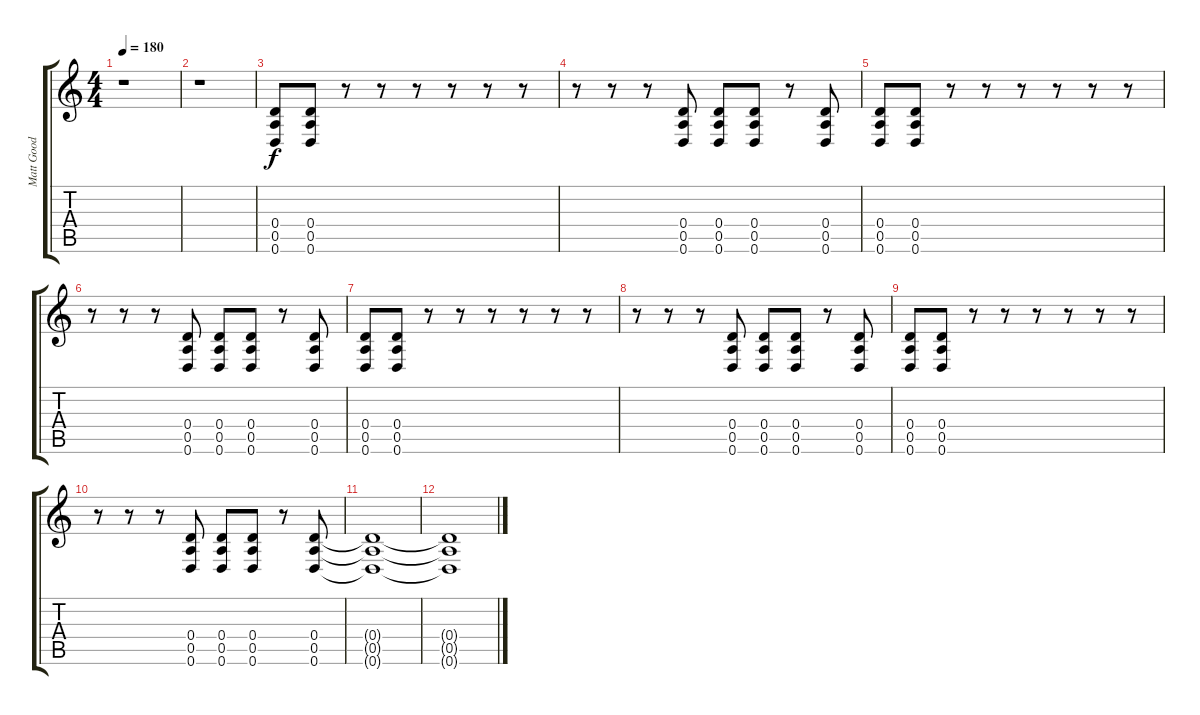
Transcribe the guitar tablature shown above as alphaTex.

\track ("Matt Good" "Matt Good") {instrument distortionguitar}
\staff {score tabs}
\tuning (E4 B3 G3 D3 A2 D2) {hide}
\ts (4 4)
\tempo 180
\clef g2
\ks c
r.1{dy f} |
r.1 |
(0.4 0.5 0.6).8 (0.4 0.5 0.6).8 r.8 r.8 r.8 r.8 r.8 r.8 |
r.8 r.8 r.8 (0.4 0.5 0.6).8 (0.4 0.5 0.6).8 (0.4 0.5 0.6).8 r.8 (0.4 0.5 0.6).8 |
(0.4 0.5 0.6).8 (0.4 0.5 0.6).8 r.8 r.8 r.8 r.8 r.8 r.8 |
r.8 r.8 r.8 (0.4 0.5 0.6).8 (0.4 0.5 0.6).8 (0.4 0.5 0.6).8 r.8 (0.4 0.5 0.6).8 |
(0.4 0.5 0.6).8 (0.4 0.5 0.6).8 r.8 r.8 r.8 r.8 r.8 r.8 |
r.8 r.8 r.8 (0.4 0.5 0.6).8 (0.4 0.5 0.6).8 (0.4 0.5 0.6).8 r.8 (0.4 0.5 0.6).8 |
(0.4 0.5 0.6).8 (0.4 0.5 0.6).8 r.8 r.8 r.8 r.8 r.8 r.8 |
r.8 r.8 r.8 (0.4 0.5 0.6).8 (0.4 0.5 0.6).8 (0.4 0.5 0.6).8 r.8 (0.4 0.5 0.6).8 |
(0.4{t} 0.5{t} 0.6{t}).1 |
(0.4{t} 0.5{t} 0.6{t}).1
